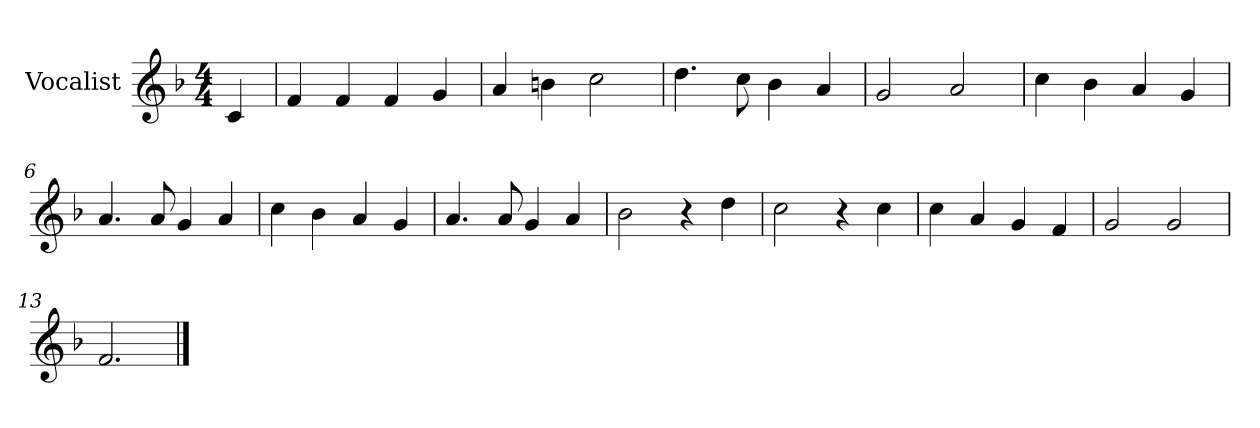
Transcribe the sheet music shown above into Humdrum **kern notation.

**kern
*part1
*staff1
*I"Vocalist
*k[b-]
*F:
*M4/4
=
4c
=1
4f
4f
4f
4g
=2
4a
4bn
2cc
=3
4.dd
8cc
4b-
4a
=4
2g
2a
=5
4cc
4b-
4a
4g
=6
4.a
8a
4g
4a
=7
4cc
4b-
4a
4g
=8
4.a
8a
4g
4a
=9
2b-
4r
4dd
=10
2cc
4r
4cc
=11
4cc
4a
4g
4f
=12
2g
2g
=13
2.f
==
*-
